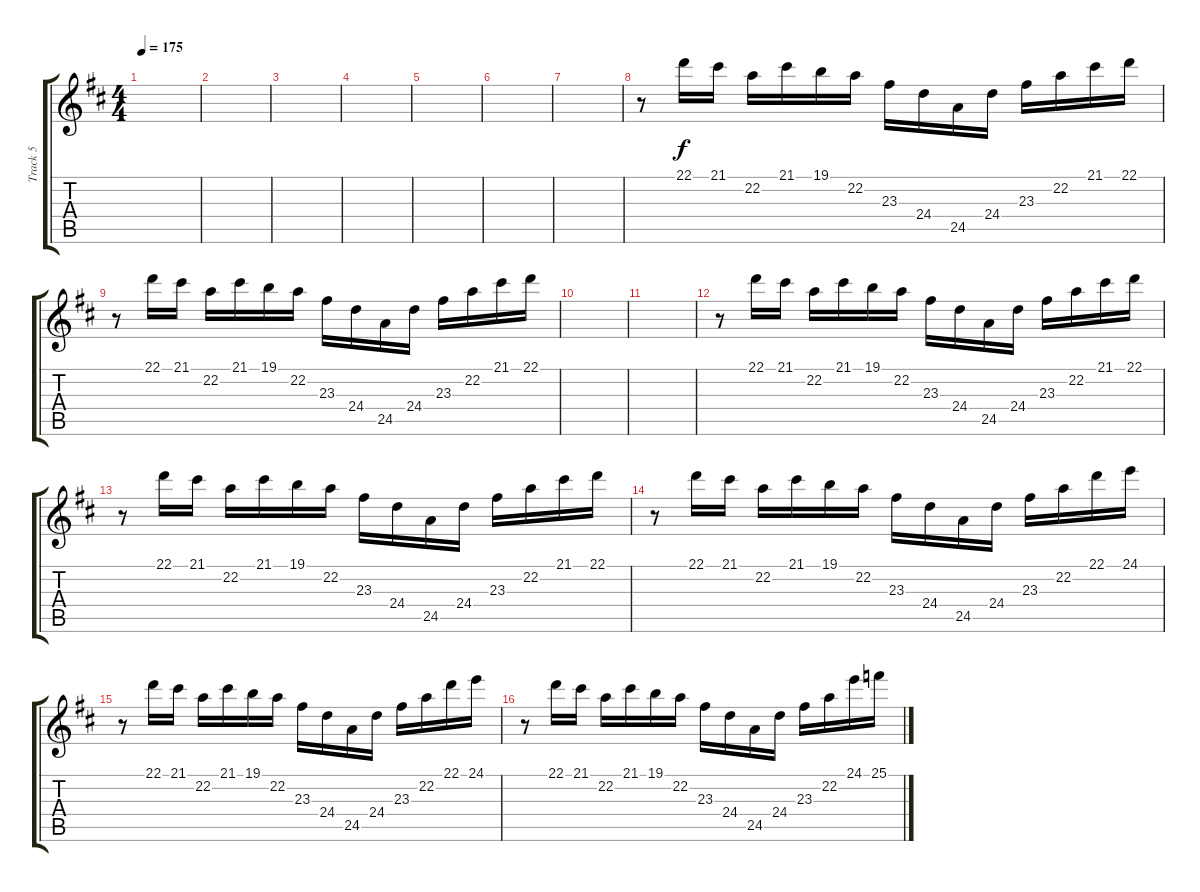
\track ("Track 5" "Track 5") {instrument lead3calliope}
\staff {score tabs}
\tuning (E4 B3 G3 D3 A2 E2) {hide}
\ts (4 4)
\tempo 175
\clef g2
\ks d
|
|
|
|
|
|
|
r.8 22.1.16 21.1.16 22.2.16 21.1.16 19.1.16 22.2.16 23.3.16 24.4.16 24.5.16 24.4.16 23.3.16 22.2.16 21.1.16 22.1.16 |
r.8 22.1.16 21.1.16 22.2.16 21.1.16 19.1.16 22.2.16 23.3.16 24.4.16 24.5.16 24.4.16 23.3.16 22.2.16 21.1.16 22.1.16 |
|
|
r.8 22.1.16 21.1.16 22.2.16 21.1.16 19.1.16 22.2.16 23.3.16 24.4.16 24.5.16 24.4.16 23.3.16 22.2.16 21.1.16 22.1.16 |
r.8 22.1.16 21.1.16 22.2.16 21.1.16 19.1.16 22.2.16 23.3.16 24.4.16 24.5.16 24.4.16 23.3.16 22.2.16 21.1.16 22.1.16 |
r.8 22.1.16 21.1.16 22.2.16 21.1.16 19.1.16 22.2.16 23.3.16 24.4.16 24.5.16 24.4.16 23.3.16 22.2.16 22.1.16 24.1.16 |
r.8 22.1.16 21.1.16 22.2.16 21.1.16 19.1.16 22.2.16 23.3.16 24.4.16 24.5.16 24.4.16 23.3.16 22.2.16 22.1.16 24.1.16 |
r.8 22.1.16 21.1.16 22.2.16 21.1.16 19.1.16 22.2.16 23.3.16 24.4.16 24.5.16 24.4.16 23.3.16 22.2.16 24.1.16 25.1.16
